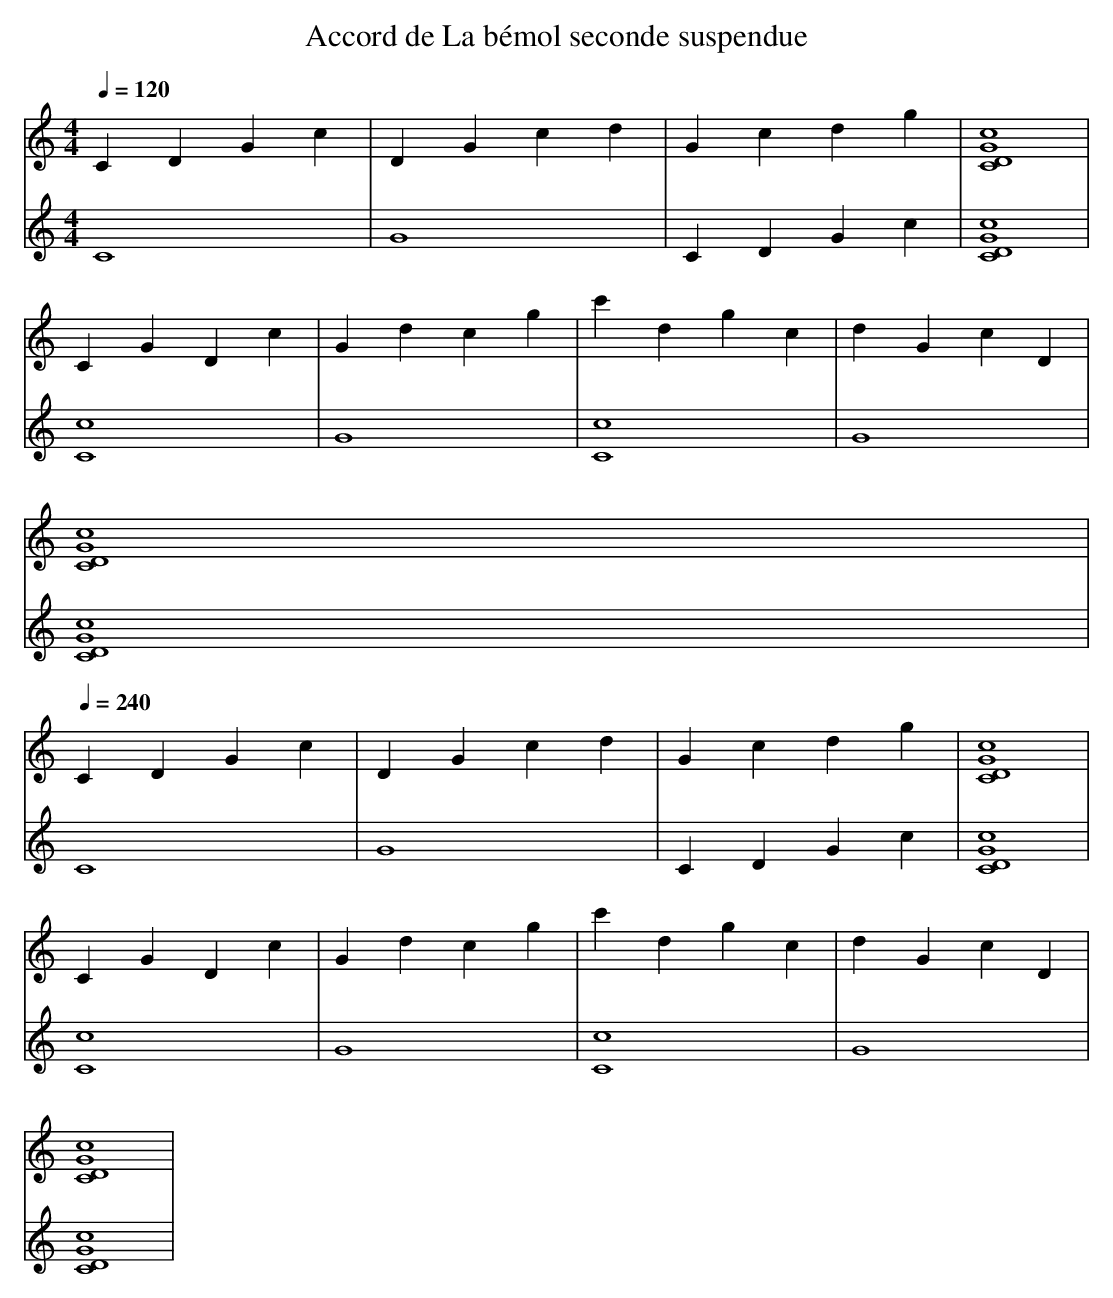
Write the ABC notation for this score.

X:1
T:Accord de La bémol seconde suspendue
M: 4/4
L: 1/4
Q:1/4=120
K:C
V:1
C D G c | D G c d | G c d g | [C4 D4 G4 c4] |
C G D c | G d c g | c' d g c | d G c D |
[C4 D4 G4 c4] |
Q:1/4=240
C D G c | D G c d | G c d g | [C4 D4 G4 c4] |
C G D c | G d c g | c' d g c | d G c D |
[C4 D4 G4 c4] |
V:2
C4 | G4 | C D G c | [C4 D4 G4 c4] |
[C4 c4] | G4 | [C4 c4] | G4 |
[C4 D4 G4 c4] |
Q:1/4=240
C4 | G4 | C D G c | [C4 D4 G4 c4] |
[C4 c4] | G4 | [C4 c4] | G4 |
[C4 D4 G4 c4] |
